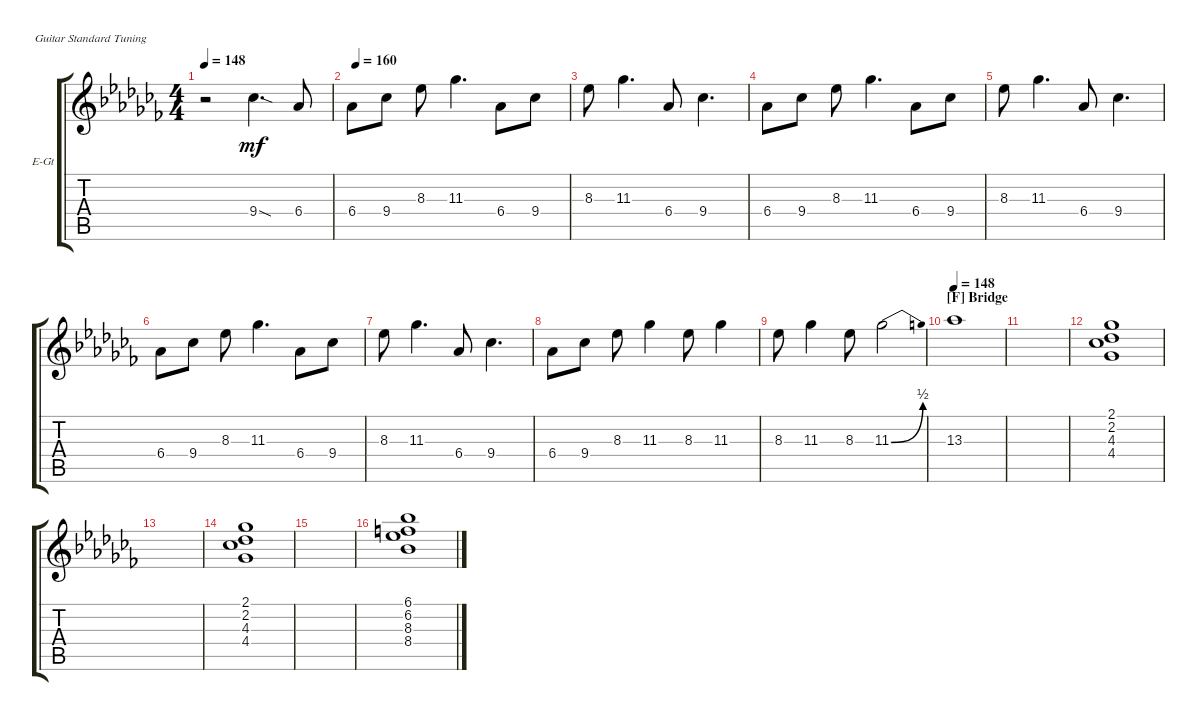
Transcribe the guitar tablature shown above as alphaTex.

\defaultSystemsLayout 4
\bracketExtendMode groupsimilarinstruments
\firstSystemTrackNameOrientation horizontal
\otherSystemsTrackNameOrientation horizontal
\track ("Electric Guitar" "E-Gt") {instrument distortionguitar}
\staff {score tabs}
\tuning (E4 B3 G3 D3 A2 E2)
\ts (4 4)
\tempo 148
\clef g2
\ks abminor
r.2{dy mf} 9.4{sod}.4{d} 6.4.8 |
\tempo (160 0.0217391)
6.4.8 9.4.8 8.3.8 11.3.4{d} 6.4.8 9.4.8 |
8.3.8 11.3.4{d} 6.4.8 9.4.4{d} |
6.4.8 9.4.8 8.3.8 11.3.4{d} 6.4.8 9.4.8 |
8.3.8 11.3.4{d} 6.4.8 9.4.4{d} |
6.4.8 9.4.8 8.3.8 11.3.4{d} 6.4.8 9.4.8 |
8.3.8 11.3.4{d} 6.4.8 9.4.4{d} |
6.4.8 9.4.8 8.3.8 11.3.4 8.3.8 11.3.4 |
8.3.8 11.3.4 8.3.8 11.3{be (bend 0 0 59.4 2)}.2 |
\section ("F" "Bridge")
\tempo (148 0.00625)
13.3.1 |
|
(2.1 2.2 4.3 4.4).1 |
|
(4.4 4.3 2.2 2.1).1 |
|
(6.1 6.2 8.3 8.4).1
